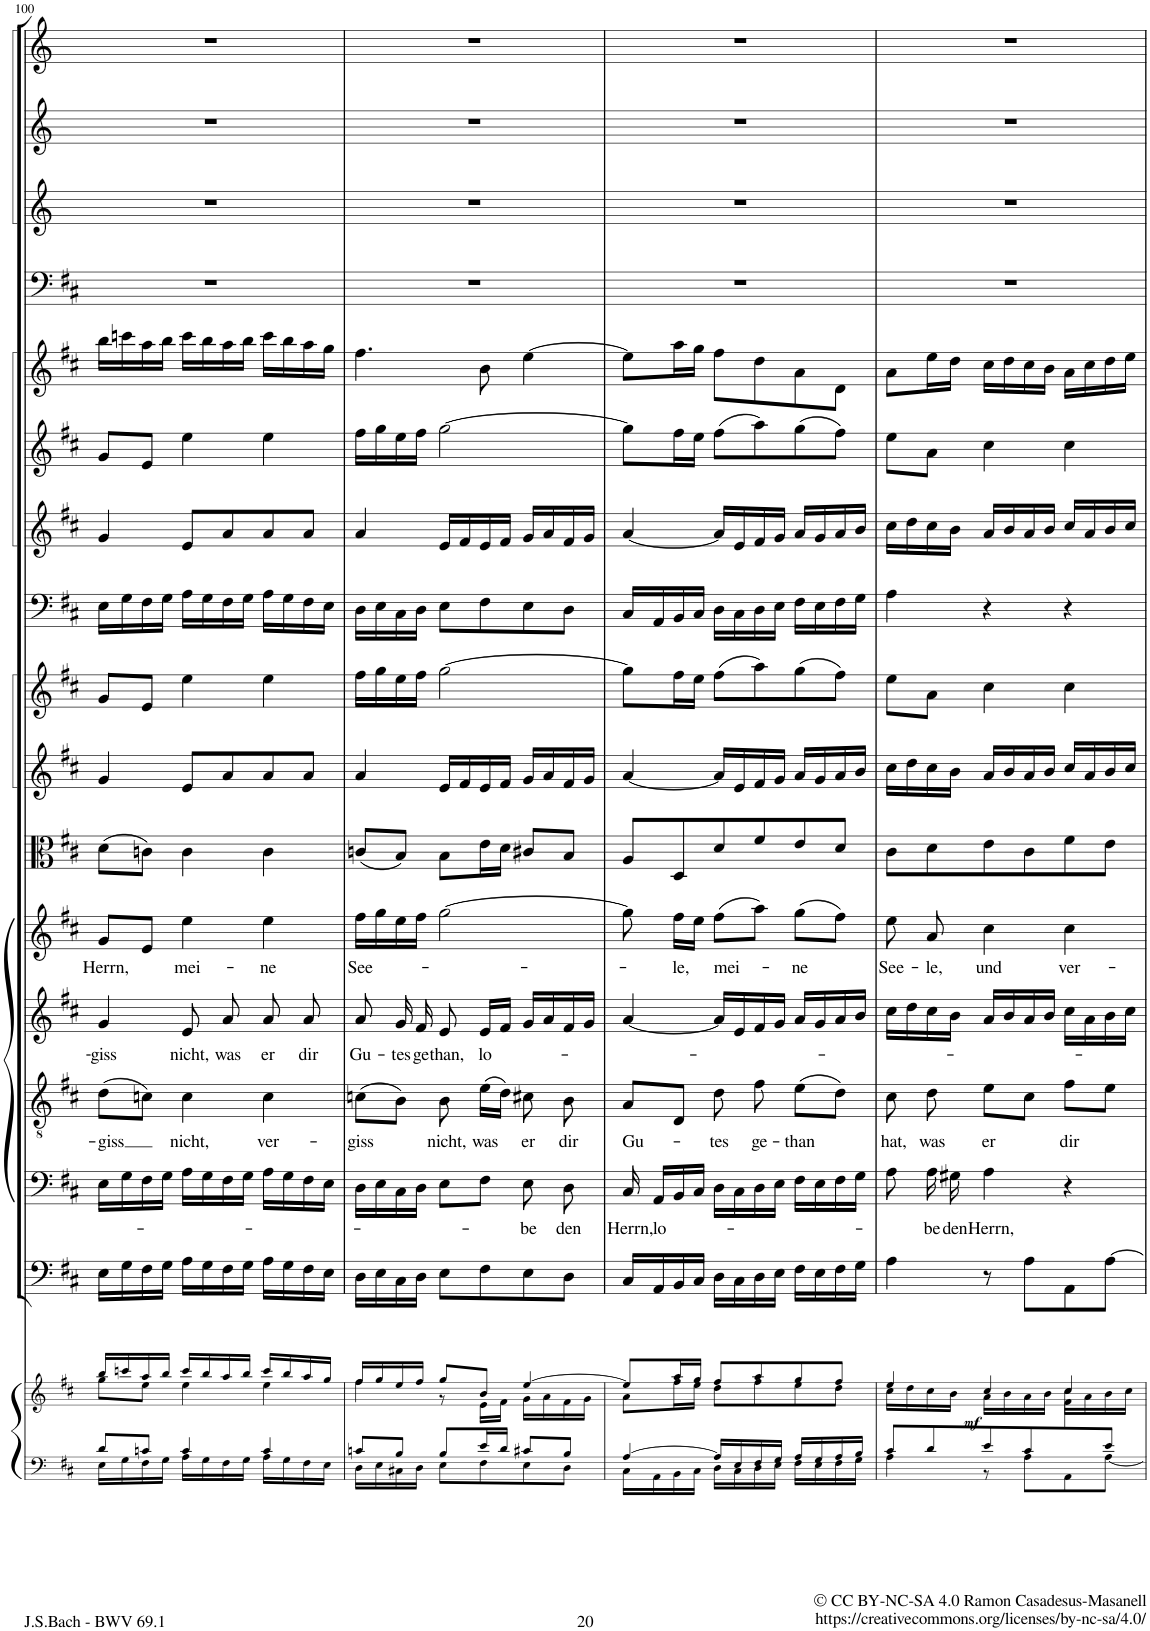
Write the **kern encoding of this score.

**kern	**kern	**dynam	**kern	**kern	**text	**kern	**text	**kern	**text	**kern	**text	**kern	**kern	**kern	**kern	**kern	**kern	**kern	**kern	**kern	**kern	**kern
*part17	*part17	*part17	*part16	*part15	*part15	*part14	*part14	*part13	*part13	*part12	*part12	*part11	*part10	*part9	*part8	*part7	*part6	*part5	*part4	*part3	*part2	*part1
*staff18	*staff17	*staff17/18	*staff16	*staff15	*staff15	*staff14	*staff14	*staff13	*staff13	*staff12	*staff12	*staff11	*staff10	*staff9	*staff8	*staff7	*staff6	*staff5	*staff4	*staff3	*staff2	*staff1
*I"Piano reduction	*	*	*I"Continuo	*I"Basso	*	*I"Tenore	*	*I"Alto	*	*I"Soprano	*	*I"Viola	*I"Violino II	*I"Violino I	*I"Fagotto	*I"Oboe III	*I"Oboe II	*I"Oboe I	*I"Timpani	*I"Tromba III (D)	*I"Tromba II (D)	*I"Tromba I (D)
*I'Pno	*	*	*	*	*	*	*	*	*	*	*	*	*	*	*	*I'Ob	*I'Ob	*I'Ob	*I'Timp	*	*	*
!!LO:PB:g=z
*clefF4	*clefG2	*	*clefF4	*clefF4	*	*clefGv2	*	*clefG2	*	*clefG2	*	*clefC3	*clefG2	*clefG2	*clefF4	*clefG2	*clefG2	*clefG2	*clefF4	*clefG2	*clefG2	*clefG2
*	*	*	*	*	*	*	*	*	*	*	*	*	*	*	*	*	*	*	*	*Trd-1c-2	*Trd-1c-2	*Trd-1c-2
*k[f#c#]	*k[f#c#]	*	*k[f#c#]	*k[f#c#]	*	*k[f#c#]	*	*k[f#c#]	*	*k[f#c#]	*	*k[f#c#]	*k[f#c#]	*k[f#c#]	*k[f#c#]	*k[f#c#]	*k[f#c#]	*k[f#c#]	*k[f#c#]	*k[]	*k[]	*k[]
*M3/4	*M3/4	*	*M3/4	*M3/4	*	*M3/4	*	*M3/4	*	*M3/4	*	*M3/4	*M3/4	*M3/4	*M3/4	*M3/4	*M3/4	*M3/4	*M3/4	*M3/4	*M3/4	*M3/4
=100	=100	=100	=100	=100	=100	=100	=100	=100	=100	=100	=100	=100	=100	=100	=100	=100	=100	=100	=100	=100	=100	=100
*^	*^	*	*	*	*	*	*	*	*	*	*	*	*	*	*	*	*	*	*	*	*	*
!	!	!	!	!	!	!	!	!	!LO:LY:b	!	!LO:LY:b	!	!LO:LY:b	!	!	!	!	!	!	!	!	!	!	!
8d/L	16E\LL	16bb/LL	8gg\L	.	16E\LL	16E\LL	.	(8d\L	giss	4g/	giss	8g/L	Herrn,	(8d\L	4g/	8g/L	16E\LL	4g/	8g/L	16bb\LL	2.r	2.r	2.r	2.r
.	16G\	16cccn/	.	.	16G\	16G\	.	.	.	.	.	.	.	.	.	.	16G\	.	.	16cccn\	.	.	.	.
8cn/J	16F#\	16aa/	8ee\J	.	16F#\	16F#\	.	8cn\J)	.	.	.	8e/J	.	8cn\J)	.	8e/J	16F#\	.	8e/J	16aa\	.	.	.	.
.	16G\JJ	16bb/JJ	.	.	16G\JJ	16G\JJ	.	.	.	.	.	.	.	.	.	.	16G\JJ	.	.	16bb\JJ	.	.	.	.
!	!	!	!	!	!	!	!	!	!LO:LY:b	!	!LO:LY:b	!	!LO:LY:b	!	!	!	!	!	!	!	!	!	!	!
4c/	16A\LL	16ccc/LL	4ee\	.	16A\LL	16A\LL	.	4c\	nicht,	8e/	nicht,	4ee\	mei-	4c\	8e/L	4ee\	16A\LL	8e/L	4ee\	16ccc\LL	.	.	.	.
.	16G\	16bb/	.	.	16G\	16G\	.	.	.	.	.	.	.	.	.	.	16G\	.	.	16bb\	.	.	.	.
!	!	!	!	!	!	!	!	!	!	!	!LO:LY:b	!	!	!	!	!	!	!	!	!	!	!	!	!
.	16F#\	16aa/	.	.	16F#\	16F#\	.	.	.	8a/	was	.	.	.	8a/	.	16F#\	8a/	.	16aa\	.	.	.	.
.	16G\JJ	16bb/JJ	.	.	16G\JJ	16G\JJ	.	.	.	.	.	.	.	.	.	.	16G\JJ	.	.	16bb\JJ	.	.	.	.
!	!	!	!	!	!	!	!	!	!LO:LY:b	!	!LO:LY:b	!	!LO:LY:b	!	!	!	!	!	!	!	!	!	!	!
4c/	16A\LL	16ccc/LL	4ee\	.	16A\LL	16A\LL	.	4c\	ver-	8a/	er	4ee\	ne	4c\	8a/	4ee\	16A\LL	8a/	4ee\	16ccc\LL	.	.	.	.
.	16G\	16bb/	.	.	16G\	16G\	.	.	.	.	.	.	.	.	.	.	16G\	.	.	16bb\	.	.	.	.
!	!	!	!	!	!	!	!	!	!	!	!LO:LY:b	!	!	!	!	!	!	!	!	!	!	!	!	!
.	16F#\	16aa/	.	.	16F#\	16F#\	.	.	.	8a/	dir	.	.	.	8a/J	.	16F#\	8a/J	.	16aa\	.	.	.	.
.	16E\JJ	16gg/JJ	.	.	16E\JJ	16E\JJ	.	.	.	.	.	.	.	.	.	.	16E\JJ	.	.	16gg\JJ	.	.	.	.
=101	=101	=101	=101	=101	=101	=101	=101	=101	=101	=101	=101	=101	=101	=101	=101	=101	=101	=101	=101	=101	=101	=101	=101	=101
!	!	!	!	!	!	!	!	!	!LO:LY:b	!	!LO:LY:b	!	!LO:LY:b	!	!	!	!	!	!	!	!	!	!	!
8cn/L	16D\LL	16ff#/LL	4ff#\	.	16D\LL	16D\LL	.	(8cn\L	giss	8a/	Gu-	16ff#\LL	See	(8cn/L	4a/	16ff#\LL	16D\LL	4a/	16ff#\LL	4.ff#\	2.r	2.r	2.r	2.r
.	16E\	16gg/	.	.	16E\	16E\	.	.	.	.	.	16gg\	.	.	.	16gg\	16E\	.	16gg\	.	.	.	.	.
!	!	!	!	!	!	!	!	!	!	!	!LO:LY:b	!	!	!	!	!	!	!	!	!	!	!	!	!
8B/J	16C#X\	16ee/	.	.	16C#\	16C#\	.	8B\J)	.	16g/	tes	16ee\	.	8B/J)	.	16ee\	16C#\	.	16ee\	.	.	.	.	.
!	!	!	!	!	!	!	!	!	!	!	!LO:LY:b	!	!	!	!	!	!	!	!	!	!	!	!	!
.	16D\JJ	16ff#/JJ	.	.	16D\JJ	16D\JJ	.	.	.	16f#/	ge	16ff#\JJ	.	.	.	16ff#\JJ	16D\JJ	.	16ff#\JJ	.	.	.	.	.
!	!	!	!	!	!	!	!	!	!LO:LY:b	!	!LO:LY:b	!	!	!	!	!	!	!	!	!	!	!	!	!
8B/L	8E\L	8gg/L	8r	.	8E\L	8E\L	.	8B\	nicht,	8e/	than,	[2gg\	.	8B\L	16e/LL	[2gg\	8E\L	16e/LL	[2gg\	.	.	.	.	.
.	.	.	.	.	.	.	.	.	.	.	.	.	.	.	16f#/	.	.	16f#/	.	.	.	.	.	.
!	!	!	!	!	!	!	!	!	!LO:LY:b	!	!LO:LY:b	!	!	!	!	!	!	!	!	!	!	!	!	!
16e/L	8F#\	8b/J	16e\LL	.	8F#\	8F#\J	.	(16e\LL	was	16e/LL	lo	.	.	16e\L	16e/	.	8F#\	16e/	.	8b\	.	.	.	.
16d/JJ	.	.	16f#\JJ	.	.	.	.	16d\JJ)	.	16f#/JJ	.	.	.	16d\JJ	16f#/JJ	.	.	16f#/JJ	.	.	.	.	.	.
!	!	!	!	!	!	!	!LO:LY:b	!	!LO:LY:b	!	!	!	!	!	!	!	!	!	!	!	!	!	!	!
8c#X/L	8E\	[4ee/	16g\LL	.	8E\	8E\	be	8c#X\	er	16g/LL	.	.	.	8c#X/L	16g/LL	.	8E\	16g/LL	.	[4ee\	.	.	.	.
.	.	.	16a\	.	.	.	.	.	.	16a/	.	.	.	.	16a/	.	.	16a/	.	.	.	.	.	.
!	!	!	!	!	!	!	!LO:LY:b	!	!LO:LY:b	!	!	!	!	!	!	!	!	!	!	!	!	!	!	!
8B/J	8D\J	.	16f#\	.	8D\J	8D\	den	8B\	dir	16f#/	.	.	.	8B/J	16f#/	.	8D\J	16f#/	.	.	.	.	.	.
.	.	.	16g\JJ	.	.	.	.	.	.	16g/JJ	.	.	.	.	16g/JJ	.	.	16g/JJ	.	.	.	.	.	.
=102	=102	=102	=102	=102	=102	=102	=102	=102	=102	=102	=102	=102	=102	=102	=102	=102	=102	=102	=102	=102	=102	=102	=102	=102
!	!	!	!	!	!	!	!LO:LY:b	!	!LO:LY:b	!	!	!	!	!	!	!	!	!	!	!	!	!	!	!
[4A/	16C#\LL	8ee/L]	8a\L	.	16C#/LL	16C#/	Herrn,	8A/L	Gu-	[4a/	.	8gg\]	.	8A/L	[4a/	8gg\L]	16C#/LL	[4a/	8gg\L]	8ee\L]	2.r	2.r	2.r	2.r
!	!	!	!	!	!	!	!LO:LY:b	!	!	!	!	!	!	!	!	!	!	!	!	!	!	!	!	!
.	16AA\	.	.	.	16AA/	16AA/LL	lo-	.	.	.	.	.	.	.	.	.	16AA/	.	.	.	.	.	.	.
!	!	!	!	!	!	!	!	!	!	!	!	!	!LO:LY:b	!	!	!	!	!	!	!	!	!	!	!
.	16BB\	16aa/L	16ff#\L	.	16BB/	16BB/	.	8D/J	.	.	.	16ff#\LL	le,	8D/	.	16ff#\L	16BB/	.	16ff#\L	16aa\L	.	.	.	.
.	16C#\JJ	16gg/JJ	16ee\JJ	.	16C#/JJ	16C#/JJ	.	.	.	.	.	16ee\JJ	.	.	.	16ee\JJ	16C#/JJ	.	16ee\JJ	16gg\JJ	.	.	.	.
!	!	!	!	!	!	!	!	!	!LO:LY:b	!	!	!	!LO:LY:b	!	!	!	!	!	!	!	!	!	!	!
16A/LL]	16D\LL	8ff#/L	8dd\L	.	16D\LL	16D\LL	.	8d\	-tes	16a/LL]	.	(8ff#\L	mei-	8d/	16a/LL]	(8ff#\L	16D\LL	16a/LL]	(8ff#\L	8ff#\L	.	.	.	.
16E/	16C#\	.	.	.	16C#\	16C#\	.	.	.	16e/	.	.	.	.	16e/	.	16C#\	16e/	.	.	.	.	.	.
!	!	!	!	!	!	!	!	!	!LO:LY:b	!	!	!	!	!	!	!	!	!	!	!	!	!	!	!
16F#/	16D\	8aa/	8ff#\	.	16D\	16D\	.	8f#\	ge-	16f#/	.	8aa\J)	.	8f#/	16f#/	8aa\)	16D\	16f#/	8aa\)	8dd\	.	.	.	.
16G/JJ	16E\JJ	.	.	.	16E\JJ	16E\JJ	.	.	.	16g/JJ	.	.	.	.	16g/JJ	.	16E\JJ	16g/JJ	.	.	.	.	.	.
!	!	!	!	!	!	!	!	!	!LO:LY:b	!	!	!	!LO:LY:b	!	!	!	!	!	!	!	!	!	!	!
16A/LL	16F#\LL	8gg/	8ee\	.	16F#\LL	16F#\LL	.	(8e\L	than	16a/LL	.	(8gg\L	ne	8e/	16a/LL	(8gg\	16F#\LL	16a/LL	(8gg\	8a\	.	.	.	.
16G/	16E\	.	.	.	16E\	16E\	.	.	.	16g/	.	.	.	.	16g/	.	16E\	16g/	.	.	.	.	.	.
16A/	16F#\	8ff#/J	8dd\J	.	16F#\	16F#\	.	8d\J)	.	16a/	.	8ff#\J)	.	8d/J	16a/	8ff#\J)	16F#\	16a/	8ff#\J)	8d\J	.	.	.	.
16B/JJ	16G\JJ	.	.	.	16G\JJ	16G\JJ	.	.	.	16b/JJ	.	.	.	.	16b/JJ	.	16G\JJ	16b/JJ	.	.	.	.	.	.
=103	=103	=103	=103	=103	=103	=103	=103	=103	=103	=103	=103	=103	=103	=103	=103	=103	=103	=103	=103	=103	=103	=103	=103	=103
*	*	*	*^	*	*	*	*	*	*	*	*	*	*	*	*	*	*	*	*	*	*	*	*	*
!	!	!	!	!	!	!	!	!	!	!LO:LY:b	!	!	!	!LO:LY:b	!	!	!	!	!	!	!	!	!	!	!
8c#/L	4A\	4ee/	16cc#\LL	2ryy	.	4A\	8A\	.	8c#\	hat,	16cc#\LL	.	8ee\	See-	8c#\L	16cc#\LL	8ee\L	4A\	16cc#\LL	8ee\L	8a\L	2.r	2.r	2.r	2.r
.	.	.	16dd\	.	.	.	.	.	.	.	16dd\	.	.	.	.	16dd\	.	.	16dd\	.	.	.	.	.	.
!	!	!	!	!	!	!	!	!LO:LY:b	!	!LO:LY:b	!	!	!	!LO:LY:b	!	!	!	!	!	!	!	!	!	!	!
8d/	.	.	16cc#\	.	.	.	16A\	be	8d\	was	16cc#\	.	8a/	le,	8d\	16cc#\	8a\J	.	16cc#\	8a\J	16ee\L	.	.	.	.
!	!	!	!	!	!	!	!	!LO:LY:b	!	!	!	!	!	!	!	!	!	!	!	!	!	!	!	!	!
.	.	.	16b\JJ	.	.	.	16G#X\	den	.	.	16b\JJ	.	.	.	.	16b\JJ	.	.	16b\JJ	.	16dd\JJ	.	.	.	.
!	!	!	!	!	!LO:DY:b	!	!	!LO:LY:b	!	!LO:LY:b	!	!	!	!LO:LY:b	!	!	!	!	!	!	!	!	!	!	!
8e/	8r	4cc#/	16a\LL	.	mf	8r	4A\	Herrn,	8e\L	er	16a/LL	.	4cc#\	und	8e\	16a/LL	4cc#\	4r	16a/LL	4cc#\	16cc#\LL	.	.	.	.
.	.	.	16b\	.	.	.	.	.	.	.	16b/	.	.	.	.	16b/	.	.	16b/	.	16dd\	.	.	.	.
8c#/	8A\L	.	16a\	.	.	8A\L	.	.	8c#\J	.	16a/	.	.	.	8c#\	16a/	.	.	16a/	.	16cc#\	.	.	.	.
.	.	.	16b\JJ	.	.	.	.	.	.	.	16b/JJ	.	.	.	.	16b/JJ	.	.	16b/JJ	.	16b\JJ	.	.	.	.
!	!	!	!	!	!	!	!	!	!	!LO:LY:b	!	!	!	!LO:LY:b	!	!	!	!	!	!	!	!	!	!	!
8ryy	8AA\	4cc#/	16cc#\LL	8f#\	.	8AA\	4r	.	8f#\L	dir	16cc#\LL	.	4cc#\	ver-	8f#\	16cc#/LL	4cc#\	4r	16cc#/LL	4cc#\	16a\LL	.	.	.	.
.	.	.	16a\	.	.	.	.	.	.	.	16a\	.	.	.	.	16a/	.	.	16a/	.	16cc#\	.	.	.	.
8e/J	[8A\J	.	16b\	8ryy	.	[8A\J	.	.	8e\J	.	16b\	.	.	.	8e\J	16b/	.	.	16b/	.	16dd\	.	.	.	.
.	.	.	16cc#\JJ	.	.	.	.	.	.	.	16cc#\JJ	.	.	.	.	16cc#/JJ	.	.	16cc#/JJ	.	16ee\JJ	.	.	.	.
*v	*v	*	*	*	*	*	*	*	*	*	*	*	*	*	*	*	*	*	*	*	*	*	*	*	*
*	*v	*v	*v	*	*	*	*	*	*	*	*	*	*	*	*	*	*	*	*	*	*	*	*	*
=	=	=	=	=	=	=	=	=	=	=	=	=	=	=	=	=	=	=	=	=	=	=
*-	*-	*-	*-	*-	*-	*-	*-	*-	*-	*-	*-	*-	*-	*-	*-	*-	*-	*-	*-	*-	*-	*-
